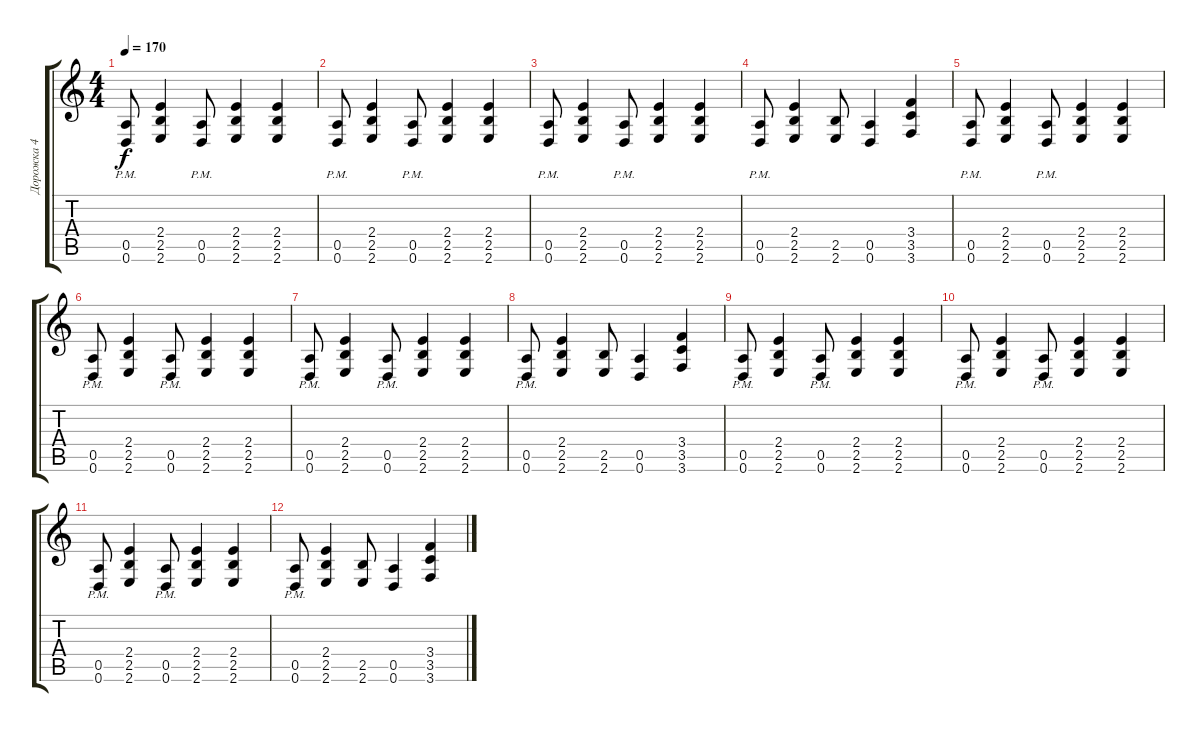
\track ("Дорожка 4" "Дорожка 4") {instrument overdrivenguitar}
\staff {score tabs}
\tuning (E4 B3 G3 D3 A2 D2) {hide}
\ts (4 4)
\tempo 170
\clef g2
\ks c
(0.5{pm} 0.6{pm}).8{dy f} (2.4 2.5 2.6).4 (0.5{pm} 0.6{pm}).8 (2.4 2.5 2.6).4 (2.4 2.5 2.6).4 |
(0.5{pm} 0.6{pm}).8 (2.4 2.5 2.6).4 (0.5{pm} 0.6{pm}).8 (2.4 2.5 2.6).4 (2.4 2.5 2.6).4 |
(0.5{pm} 0.6{pm}).8 (2.4 2.5 2.6).4 (0.5{pm} 0.6{pm}).8 (2.4 2.5 2.6).4 (2.4 2.5 2.6).4 |
(0.5{pm} 0.6{pm}).8 (2.4 2.5 2.6).4 (2.5 2.6).8 (0.5 0.6).4 (3.4 3.5 3.6).4 |
(0.5{pm} 0.6{pm}).8 (2.4 2.5 2.6).4 (0.5{pm} 0.6{pm}).8 (2.4 2.5 2.6).4 (2.4 2.5 2.6).4 |
(0.5{pm} 0.6{pm}).8 (2.4 2.5 2.6).4 (0.5{pm} 0.6{pm}).8 (2.4 2.5 2.6).4 (2.4 2.5 2.6).4 |
(0.5{pm} 0.6{pm}).8 (2.4 2.5 2.6).4 (0.5{pm} 0.6{pm}).8 (2.4 2.5 2.6).4 (2.4 2.5 2.6).4 |
(0.5{pm} 0.6{pm}).8 (2.4 2.5 2.6).4 (2.5 2.6).8 (0.5 0.6).4 (3.4 3.5 3.6).4 |
(0.5{pm} 0.6{pm}).8 (2.4 2.5 2.6).4 (0.5{pm} 0.6{pm}).8 (2.4 2.5 2.6).4 (2.4 2.5 2.6).4 |
(0.5{pm} 0.6{pm}).8 (2.4 2.5 2.6).4 (0.5{pm} 0.6{pm}).8 (2.4 2.5 2.6).4 (2.4 2.5 2.6).4 |
(0.5{pm} 0.6{pm}).8 (2.4 2.5 2.6).4 (0.5{pm} 0.6{pm}).8 (2.4 2.5 2.6).4 (2.4 2.5 2.6).4 |
(0.5{pm} 0.6{pm}).8 (2.4 2.5 2.6).4 (2.5 2.6).8 (0.5 0.6).4 (3.4 3.5 3.6).4
